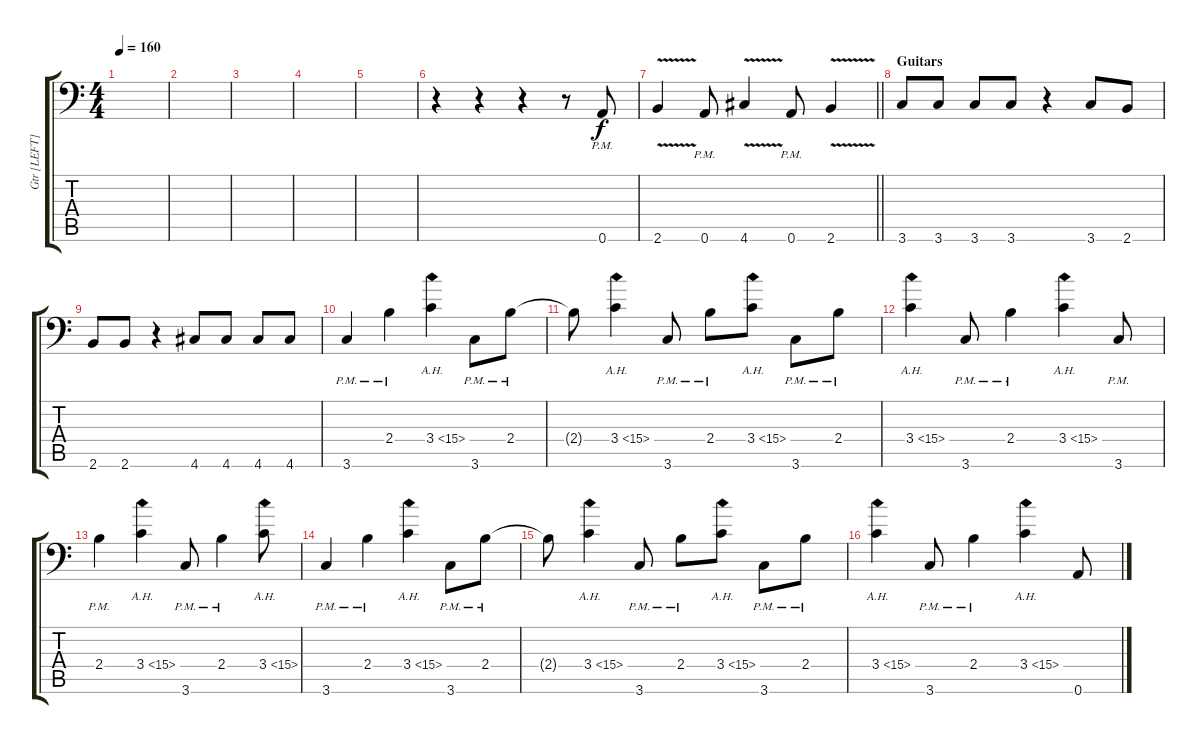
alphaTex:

\track ("Gtr [LEFT]" "Gtr [LEFT]") {instrument distortionguitar}
\staff {score tabs}
\tuning (B3 Gb3 D3 A2 E2 A1) {hide}
\ts (4 4)
\tempo 160
\clef f4
\ks c
|
|
|
|
|
r.4 r.4 r.4 r.8 0.6{pm}.8 |
\barLineRight lightlight
2.6{v}.4 0.6{pm}.8 4.6{v}.4 0.6{pm}.8 2.6{v}.4 |
\section ("" "Guitars")
3.6.8 3.6.8 3.6.8 3.6.8 r.4 3.6.8 2.6.8 |
2.6.8 2.6.8 r.4 4.6.8 4.6.8 4.6.8 4.6.8 |
3.6{pm}.4 2.4{pm}.4 3.4{ah 12}.4 3.6{pm}.8 2.4{pm}.8 |
2.4{t}.8 3.4{ah 12}.4 3.6{pm}.8 2.4{pm}.8 3.4{ah 12}.8 3.6{pm}.8 2.4{pm}.8 |
3.4{ah 12}.4 3.6{pm}.8 2.4{pm}.4 3.4{ah 12}.4 3.6{pm}.8 |
2.4{pm}.4 3.4{ah 12}.4 3.6{pm}.8 2.4{pm}.4 3.4{ah 12}.8 |
3.6{pm}.4 2.4{pm}.4 3.4{ah 12}.4 3.6{pm}.8 2.4{pm}.8 |
2.4{t}.8 3.4{ah 12}.4 3.6{pm}.8 2.4{pm}.8 3.4{ah 12}.8 3.6{pm}.8 2.4{pm}.8 |
3.4{ah 12}.4 3.6{pm}.8 2.4{pm}.4 3.4{ah 12}.4 0.6.8
